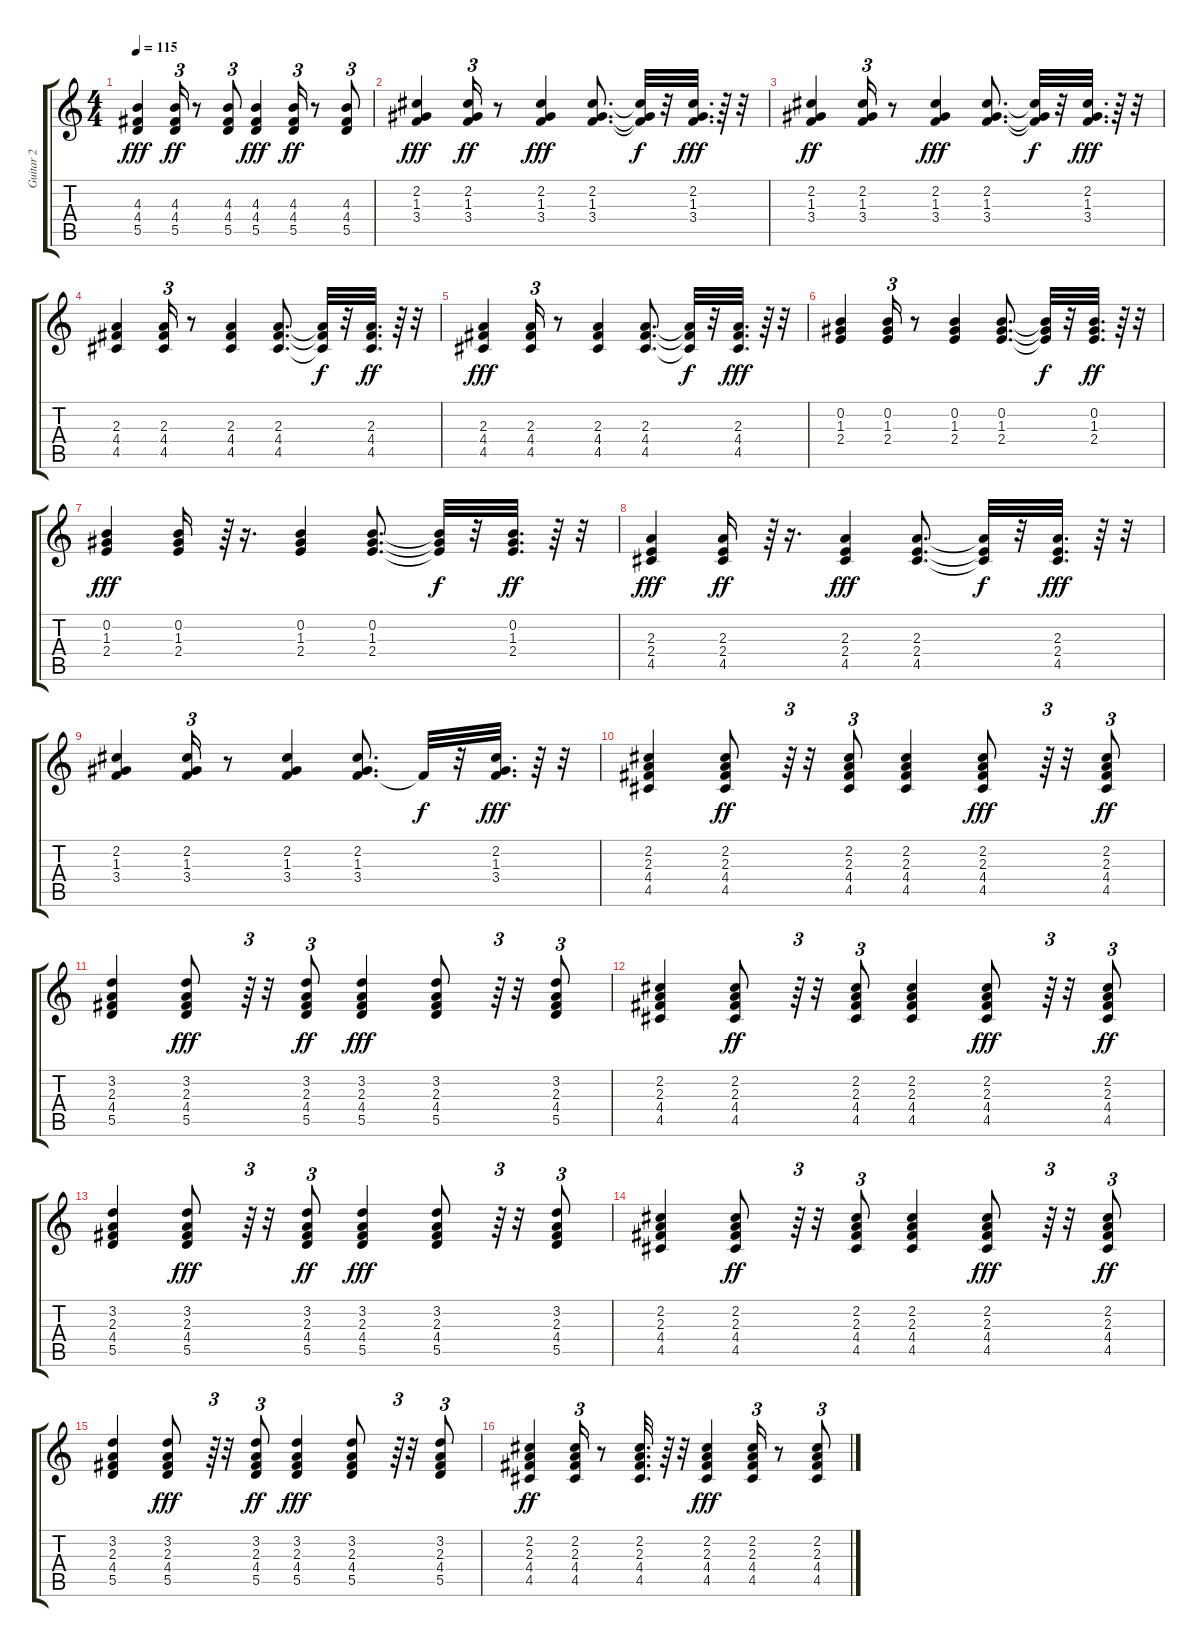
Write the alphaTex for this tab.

\track ("Guitar 2" "Guitar 2") {instrument acousticguitarsteel}
\staff {score tabs}
\tuning (E4 B3 G3 D3 A2 E2) {hide}
\ts (4 4)
\tempo 115
\clef g2
\ks c
(4.3 4.4 5.5).4{dy fff} (4.3 4.4 5.5).16{tu (3 2) dy ff} r.8 (4.3 4.4 5.5).8{tu (3 2)} (4.3 4.4 5.5).4{dy fff} (4.3 4.4 5.5).16{tu (3 2) dy ff} r.8 (4.3 4.4 5.5).8{tu (3 2)} |
(2.2 1.3 3.4).4{dy fff} (2.2 1.3 3.4).16{tu (3 2) dy ff} r.8 (2.2 1.3 3.4).4{dy fff} (2.2 1.3 3.4).8{d} (2.2{t} 1.3{t} 3.4{t}).32{dy f} r.32 (2.2 1.3 3.4).32{d dy fff} r.64 r.32 |
(2.2 1.3 3.4).4{dy ff} (2.2 1.3 3.4).16{tu (3 2)} r.8 (2.2 1.3 3.4).4{dy fff} (2.2 1.3 3.4).8{d} (2.2{t} 1.3{t} 3.4{t}).32{dy f} r.32 (2.2 1.3 3.4).32{d dy fff} r.64 r.32 |
(2.3 4.4 4.5).4 (2.3 4.4 4.5).16{tu (3 2)} r.8 (2.3 4.4 4.5).4 (2.3 4.4 4.5).8{d} (2.3{t} 4.4{t} 4.5{t}).32{dy f} r.32 (2.3 4.4 4.5).32{d dy ff} r.64 r.32 |
(2.3 4.4 4.5).4{dy fff} (2.3 4.4 4.5).16{tu (3 2)} r.8 (2.3 4.4 4.5).4 (2.3 4.4 4.5).8{d} (2.3{t} 4.4{t} 4.5{t}).32{dy f} r.32 (2.3 4.4 4.5).32{d dy fff} r.64 r.32 |
(0.2 1.3 2.4).4 (0.2 1.3 2.4).16{tu (3 2)} r.8 (0.2 1.3 2.4).4 (0.2 1.3 2.4).8{d} (0.2{t} 1.3{t} 2.4{t}).32{dy f} r.32 (0.2 1.3 2.4).32{d dy ff} r.64 r.32 |
(0.2 1.3 2.4).4{dy fff} (0.2 1.3 2.4).16 r.64{tu (3 2)} r.16{d} (0.2 1.3 2.4).4 (0.2 1.3 2.4).8{d} (0.2{t} 1.3{t} 2.4{t}).32{dy f} r.32 (0.2 1.3 2.4).32{d dy ff} r.64 r.32 |
(2.3 2.4 4.5).4{dy fff} (2.3 2.4 4.5).16{dy ff} r.64{tu (3 2)} r.16{d} (2.3 2.4 4.5).4{dy fff} (2.3 2.4 4.5).8{d} (2.3{t} 2.4{t} 4.5{t}).32{dy f} r.32 (2.3 2.4 4.5).32{d dy fff} r.64 r.32 |
(2.2 1.3 3.4).4 (2.2 1.3 3.4).16{tu (3 2)} r.8 (2.2 1.3 3.4).4 (2.2 1.3 3.4).8{d} 3.4{t}.32{dy f} r.32 (2.2 1.3 3.4).32{d dy fff} r.64 r.32 |
(2.2 2.3 4.4 4.5).4 (2.2 2.3 4.4 4.5).8{dy ff} r.64{tu (3 2)} r.32 (2.2 2.3 4.4 4.5).8{tu (3 2)} (2.2 2.3 4.4 4.5).4 (2.2 2.3 4.4 4.5).8{dy fff} r.64{tu (3 2)} r.32 (2.2 2.3 4.4 4.5).8{tu (3 2) dy ff} |
(3.2 2.3 4.4 5.5).4 (3.2 2.3 4.4 5.5).8{dy fff} r.64{tu (3 2)} r.32 (3.2 2.3 4.4 5.5).8{tu (3 2) dy ff} (3.2 2.3 4.4 5.5).4{dy fff} (3.2 2.3 4.4 5.5).8 r.64{tu (3 2)} r.32 (3.2 2.3 4.4 5.5).8{tu (3 2)} |
(2.2 2.3 4.4 4.5).4 (2.2 2.3 4.4 4.5).8{dy ff} r.64{tu (3 2)} r.32 (2.2 2.3 4.4 4.5).8{tu (3 2)} (2.2 2.3 4.4 4.5).4 (2.2 2.3 4.4 4.5).8{dy fff} r.64{tu (3 2)} r.32 (2.2 2.3 4.4 4.5).8{tu (3 2) dy ff} |
(3.2 2.3 4.4 5.5).4 (3.2 2.3 4.4 5.5).8{dy fff} r.64{tu (3 2)} r.32 (3.2 2.3 4.4 5.5).8{tu (3 2) dy ff} (3.2 2.3 4.4 5.5).4{dy fff} (3.2 2.3 4.4 5.5).8 r.64{tu (3 2)} r.32 (3.2 2.3 4.4 5.5).8{tu (3 2)} |
(2.2 2.3 4.4 4.5).4 (2.2 2.3 4.4 4.5).8{dy ff} r.64{tu (3 2)} r.32 (2.2 2.3 4.4 4.5).8{tu (3 2)} (2.2 2.3 4.4 4.5).4 (2.2 2.3 4.4 4.5).8{dy fff} r.64{tu (3 2)} r.32 (2.2 2.3 4.4 4.5).8{tu (3 2) dy ff} |
(3.2 2.3 4.4 5.5).4 (3.2 2.3 4.4 5.5).8{dy fff} r.64{tu (3 2)} r.32 (3.2 2.3 4.4 5.5).8{tu (3 2) dy ff} (3.2 2.3 4.4 5.5).4{dy fff} (3.2 2.3 4.4 5.5).8 r.64{tu (3 2)} r.32 (3.2 2.3 4.4 5.5).8{tu (3 2)} |
(2.2 2.3 4.4 4.5).4{dy ff} (2.2 2.3 4.4 4.5).16{tu (3 2)} r.8 (2.2 2.3 4.4 4.5).32{d} r.64 r.32 (2.2 2.3 4.4 4.5).4{dy fff} (2.2 2.3 4.4 4.5).16{tu (3 2)} r.8 (2.2 2.3 4.4 4.5).8{tu (3 2)}
